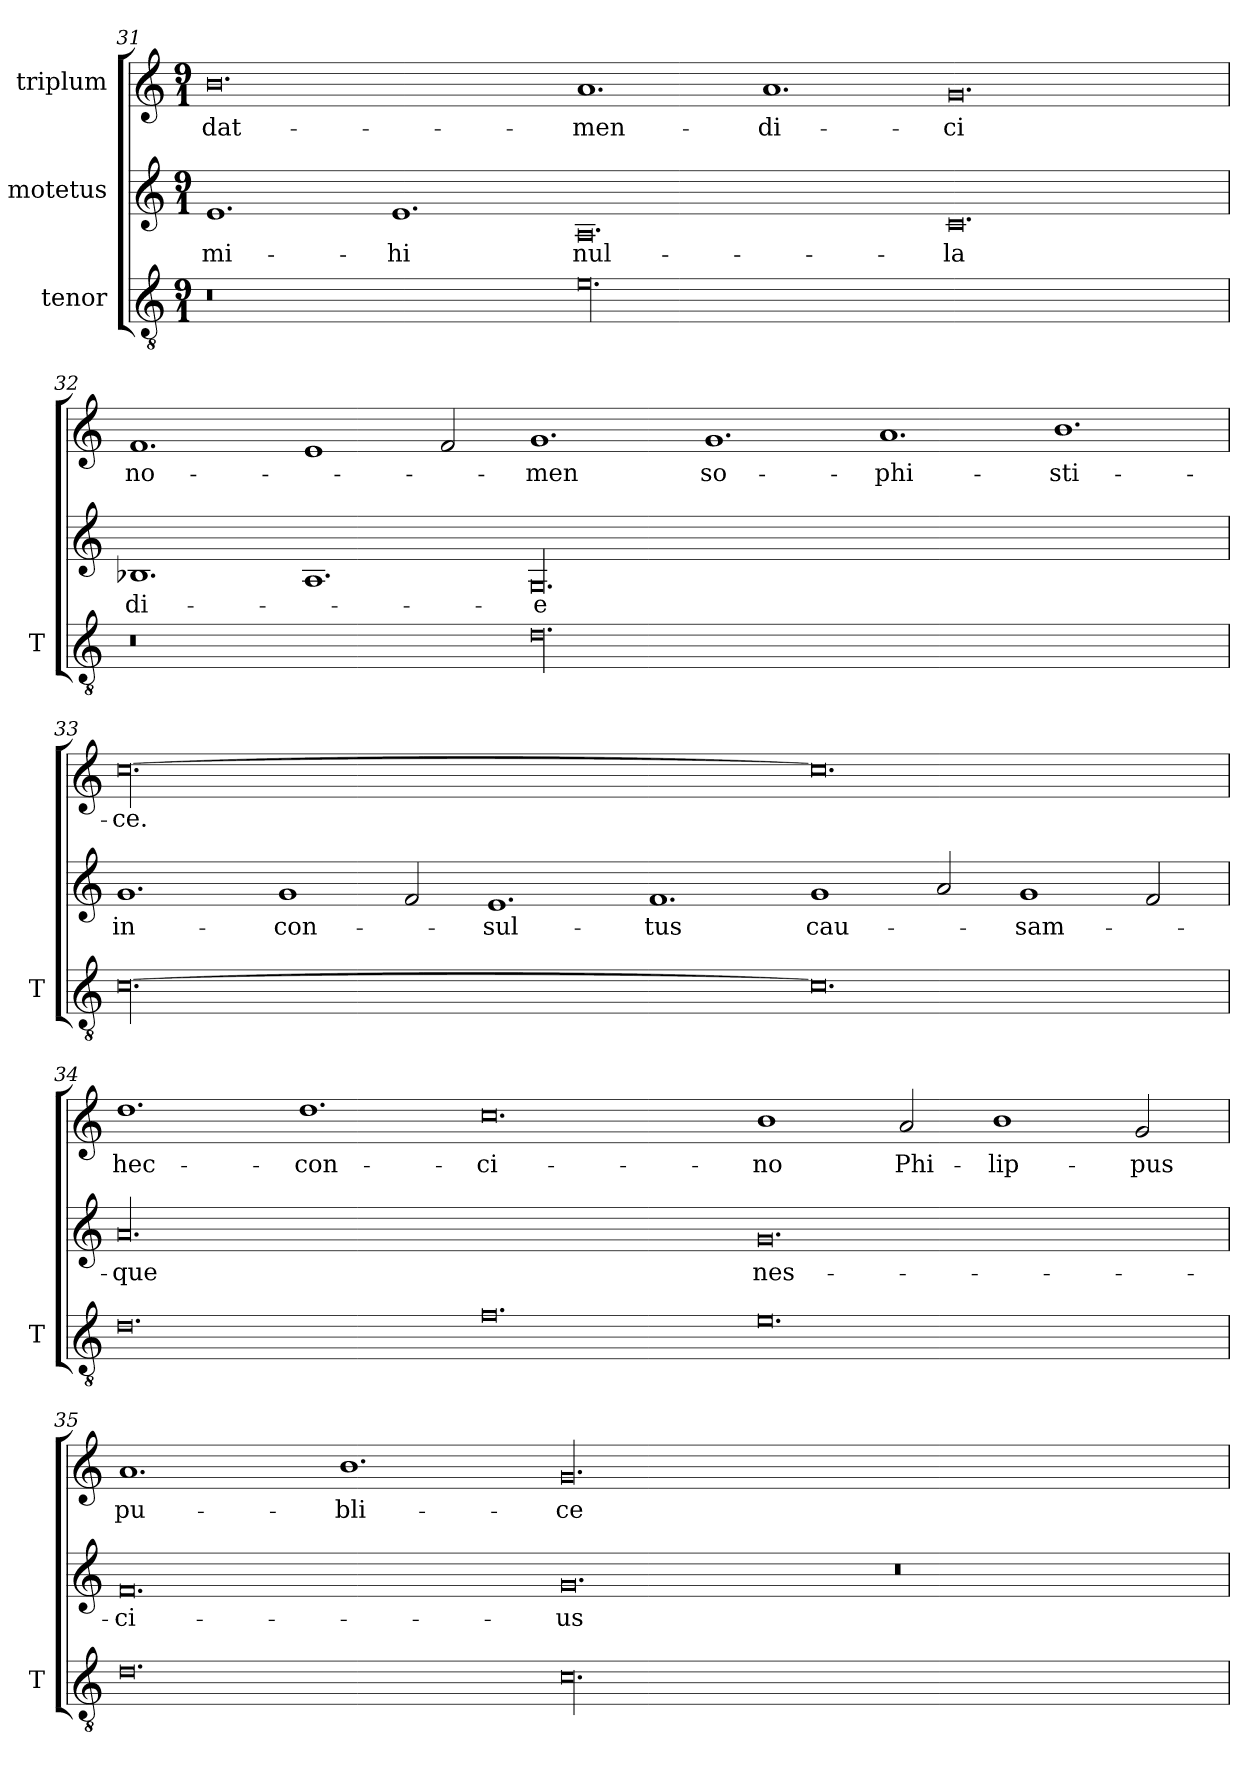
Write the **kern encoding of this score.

**kern	**kern	**text	**kern	**text
*part3	*part2	*part2	*part1	*part1
*staff3	*staff2	*staff2	*staff1	*staff1
*I"tenor	*I"motetus	*	*I"triplum	*
*I'T	*	*	*	*
*clefGv2	*clefG2	*	*clefG2	*
*k[]	*k[]	*	*k[]	*
*C:	*C:	*	*C:	*
*M9/1	*M9/1	*	*M9/1	*
=31	=31	=31	=31	=31
0.r	1.e/	mi-	0.b\	dat-
.	1.e/	-hi	.	.
00.e\	0.A/	nul-	1.a/	men-
.	.	.	1.a/	-di-
.	0.c/	-la	0.g/	-ci
=32	=32	=32	=32	=32
0.r	1.B-X/	di-	1.f/	no-
.	1.A/	.	1e/	.
.	.	.	2f/	.
00.d\	00.G/	-e	1.g/	-men
.	.	.	1.g/	so-
.	.	.	1.a/	-phi-
.	.	.	1.b\	-sti-
=33	=33	=33	=33	=33
[00.c\	1.g/	in-	[00.cc\	-ce.
.	1g/	-con-	.	.
.	2f/	.	.	.
.	1.e/	-sul-	.	.
.	1.f/	-tus	.	.
0.c\]	1g/	cau-	0.cc\]	.
.	2a/	.	.	.
.	1g/	-sam-	.	.
.	2f/	.	.	.
=34	=34	=34	=34	=34
0.d\	00.a/	-que	1.dd\	hec-
.	.	.	1.dd\	con-
0.f\	.	.	0.cc\	-ci-
0.e\	0.g/	nes-	1b\	-no
.	.	.	2a/	Phi-
.	.	.	1b\	-lip-
.	.	.	2g/	-pus
=35	=35	=35	=35	=35
0.d\	0.f/	-ci-	1.a/	pu-
.	.	.	1.b\	-bli-
00.c\	0.g/	-us	00.g/	-ce
.	0.r	.	.	.
=	=	=	=	=
*-	*-	*-	*-	*-
